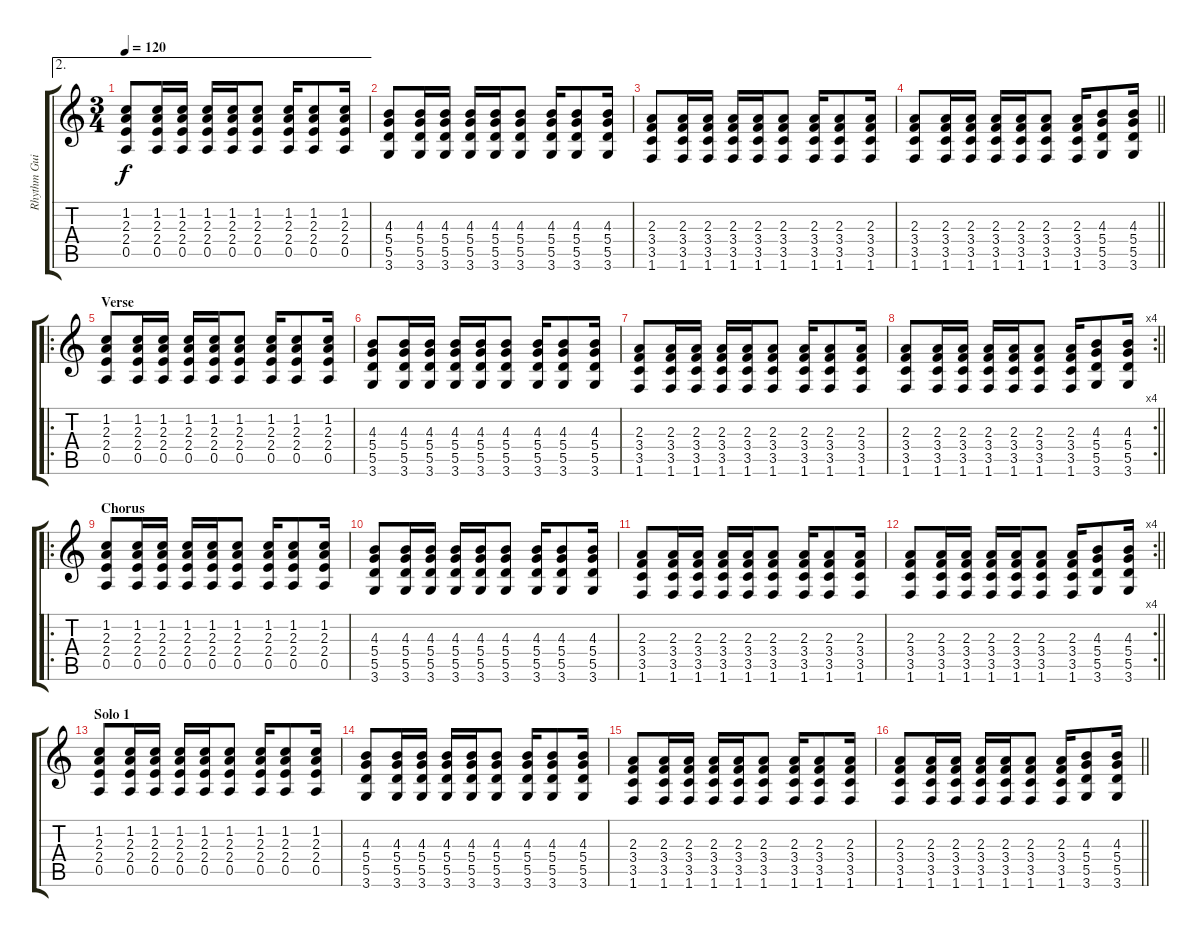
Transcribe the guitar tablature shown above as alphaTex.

\track ("Rhythm Guitar" "Rhythm Gui") {instrument overdrivenguitar}
\staff {score tabs}
\tuning (E4 B3 G3 D3 A2 E2) {hide}
\ae 2
\ts (3 4)
\tempo 120
\clef g2
\ks c
(1.2 2.3 2.4 0.5).8{dy f} (1.2 2.3 2.4 0.5).16 (1.2 2.3 2.4 0.5).16 (1.2 2.3 2.4 0.5).16 (1.2 2.3 2.4 0.5).16 (1.2 2.3 2.4 0.5).8 (1.2 2.3 2.4 0.5).16 (1.2 2.3 2.4 0.5).8 (1.2 2.3 2.4 0.5).16 |
(4.3 5.4 5.5 3.6).8 (4.3 5.4 5.5 3.6).16 (4.3 5.4 5.5 3.6).16 (4.3 5.4 5.5 3.6).16 (4.3 5.4 5.5 3.6).16 (4.3 5.4 5.5 3.6).8 (4.3 5.4 5.5 3.6).16 (4.3 5.4 5.5 3.6).8 (4.3 5.4 5.5 3.6).16 |
(2.3 3.4 3.5 1.6).8 (2.3 3.4 3.5 1.6).16 (2.3 3.4 3.5 1.6).16 (2.3 3.4 3.5 1.6).16 (2.3 3.4 3.5 1.6).16 (2.3 3.4 3.5 1.6).8 (2.3 3.4 3.5 1.6).16 (2.3 3.4 3.5 1.6).8 (2.3 3.4 3.5 1.6).16 |
\barLineRight lightlight
(2.3 3.4 3.5 1.6).8 (2.3 3.4 3.5 1.6).16 (2.3 3.4 3.5 1.6).16 (2.3 3.4 3.5 1.6).16 (2.3 3.4 3.5 1.6).16 (2.3 3.4 3.5 1.6).8 (2.3 3.4 3.5 1.6).16 (4.3 5.4 5.5 3.6).8 (4.3 5.4 5.5 3.6).16 |
\ro
\section ("" "Verse")
(1.2 2.3 2.4 0.5).8 (1.2 2.3 2.4 0.5).16 (1.2 2.3 2.4 0.5).16 (1.2 2.3 2.4 0.5).16 (1.2 2.3 2.4 0.5).16 (1.2 2.3 2.4 0.5).8 (1.2 2.3 2.4 0.5).16 (1.2 2.3 2.4 0.5).8 (1.2 2.3 2.4 0.5).16 |
(4.3 5.4 5.5 3.6).8 (4.3 5.4 5.5 3.6).16 (4.3 5.4 5.5 3.6).16 (4.3 5.4 5.5 3.6).16 (4.3 5.4 5.5 3.6).16 (4.3 5.4 5.5 3.6).8 (4.3 5.4 5.5 3.6).16 (4.3 5.4 5.5 3.6).8 (4.3 5.4 5.5 3.6).16 |
(2.3 3.4 3.5 1.6).8 (2.3 3.4 3.5 1.6).16 (2.3 3.4 3.5 1.6).16 (2.3 3.4 3.5 1.6).16 (2.3 3.4 3.5 1.6).16 (2.3 3.4 3.5 1.6).8 (2.3 3.4 3.5 1.6).16 (2.3 3.4 3.5 1.6).8 (2.3 3.4 3.5 1.6).16 |
\rc 4
\barLineRight lightlight
(2.3 3.4 3.5 1.6).8 (2.3 3.4 3.5 1.6).16 (2.3 3.4 3.5 1.6).16 (2.3 3.4 3.5 1.6).16 (2.3 3.4 3.5 1.6).16 (2.3 3.4 3.5 1.6).8 (2.3 3.4 3.5 1.6).16 (4.3 5.4 5.5 3.6).8 (4.3 5.4 5.5 3.6).16 |
\ro
\section ("" "Chorus")
(1.2 2.3 2.4 0.5).8 (1.2 2.3 2.4 0.5).16 (1.2 2.3 2.4 0.5).16 (1.2 2.3 2.4 0.5).16 (1.2 2.3 2.4 0.5).16 (1.2 2.3 2.4 0.5).8 (1.2 2.3 2.4 0.5).16 (1.2 2.3 2.4 0.5).8 (1.2 2.3 2.4 0.5).16 |
(4.3 5.4 5.5 3.6).8 (4.3 5.4 5.5 3.6).16 (4.3 5.4 5.5 3.6).16 (4.3 5.4 5.5 3.6).16 (4.3 5.4 5.5 3.6).16 (4.3 5.4 5.5 3.6).8 (4.3 5.4 5.5 3.6).16 (4.3 5.4 5.5 3.6).8 (4.3 5.4 5.5 3.6).16 |
(2.3 3.4 3.5 1.6).8 (2.3 3.4 3.5 1.6).16 (2.3 3.4 3.5 1.6).16 (2.3 3.4 3.5 1.6).16 (2.3 3.4 3.5 1.6).16 (2.3 3.4 3.5 1.6).8 (2.3 3.4 3.5 1.6).16 (2.3 3.4 3.5 1.6).8 (2.3 3.4 3.5 1.6).16 |
\rc 4
\barLineRight lightlight
(2.3 3.4 3.5 1.6).8 (2.3 3.4 3.5 1.6).16 (2.3 3.4 3.5 1.6).16 (2.3 3.4 3.5 1.6).16 (2.3 3.4 3.5 1.6).16 (2.3 3.4 3.5 1.6).8 (2.3 3.4 3.5 1.6).16 (4.3 5.4 5.5 3.6).8 (4.3 5.4 5.5 3.6).16 |
\section ("" "Solo 1")
(1.2 2.3 2.4 0.5).8 (1.2 2.3 2.4 0.5).16 (1.2 2.3 2.4 0.5).16 (1.2 2.3 2.4 0.5).16 (1.2 2.3 2.4 0.5).16 (1.2 2.3 2.4 0.5).8 (1.2 2.3 2.4 0.5).16 (1.2 2.3 2.4 0.5).8 (1.2 2.3 2.4 0.5).16 |
(4.3 5.4 5.5 3.6).8 (4.3 5.4 5.5 3.6).16 (4.3 5.4 5.5 3.6).16 (4.3 5.4 5.5 3.6).16 (4.3 5.4 5.5 3.6).16 (4.3 5.4 5.5 3.6).8 (4.3 5.4 5.5 3.6).16 (4.3 5.4 5.5 3.6).8 (4.3 5.4 5.5 3.6).16 |
(2.3 3.4 3.5 1.6).8 (2.3 3.4 3.5 1.6).16 (2.3 3.4 3.5 1.6).16 (2.3 3.4 3.5 1.6).16 (2.3 3.4 3.5 1.6).16 (2.3 3.4 3.5 1.6).8 (2.3 3.4 3.5 1.6).16 (2.3 3.4 3.5 1.6).8 (2.3 3.4 3.5 1.6).16 |
\barLineRight lightlight
(2.3 3.4 3.5 1.6).8 (2.3 3.4 3.5 1.6).16 (2.3 3.4 3.5 1.6).16 (2.3 3.4 3.5 1.6).16 (2.3 3.4 3.5 1.6).16 (2.3 3.4 3.5 1.6).8 (2.3 3.4 3.5 1.6).16 (4.3 5.4 5.5 3.6).8 (4.3 5.4 5.5 3.6).16
